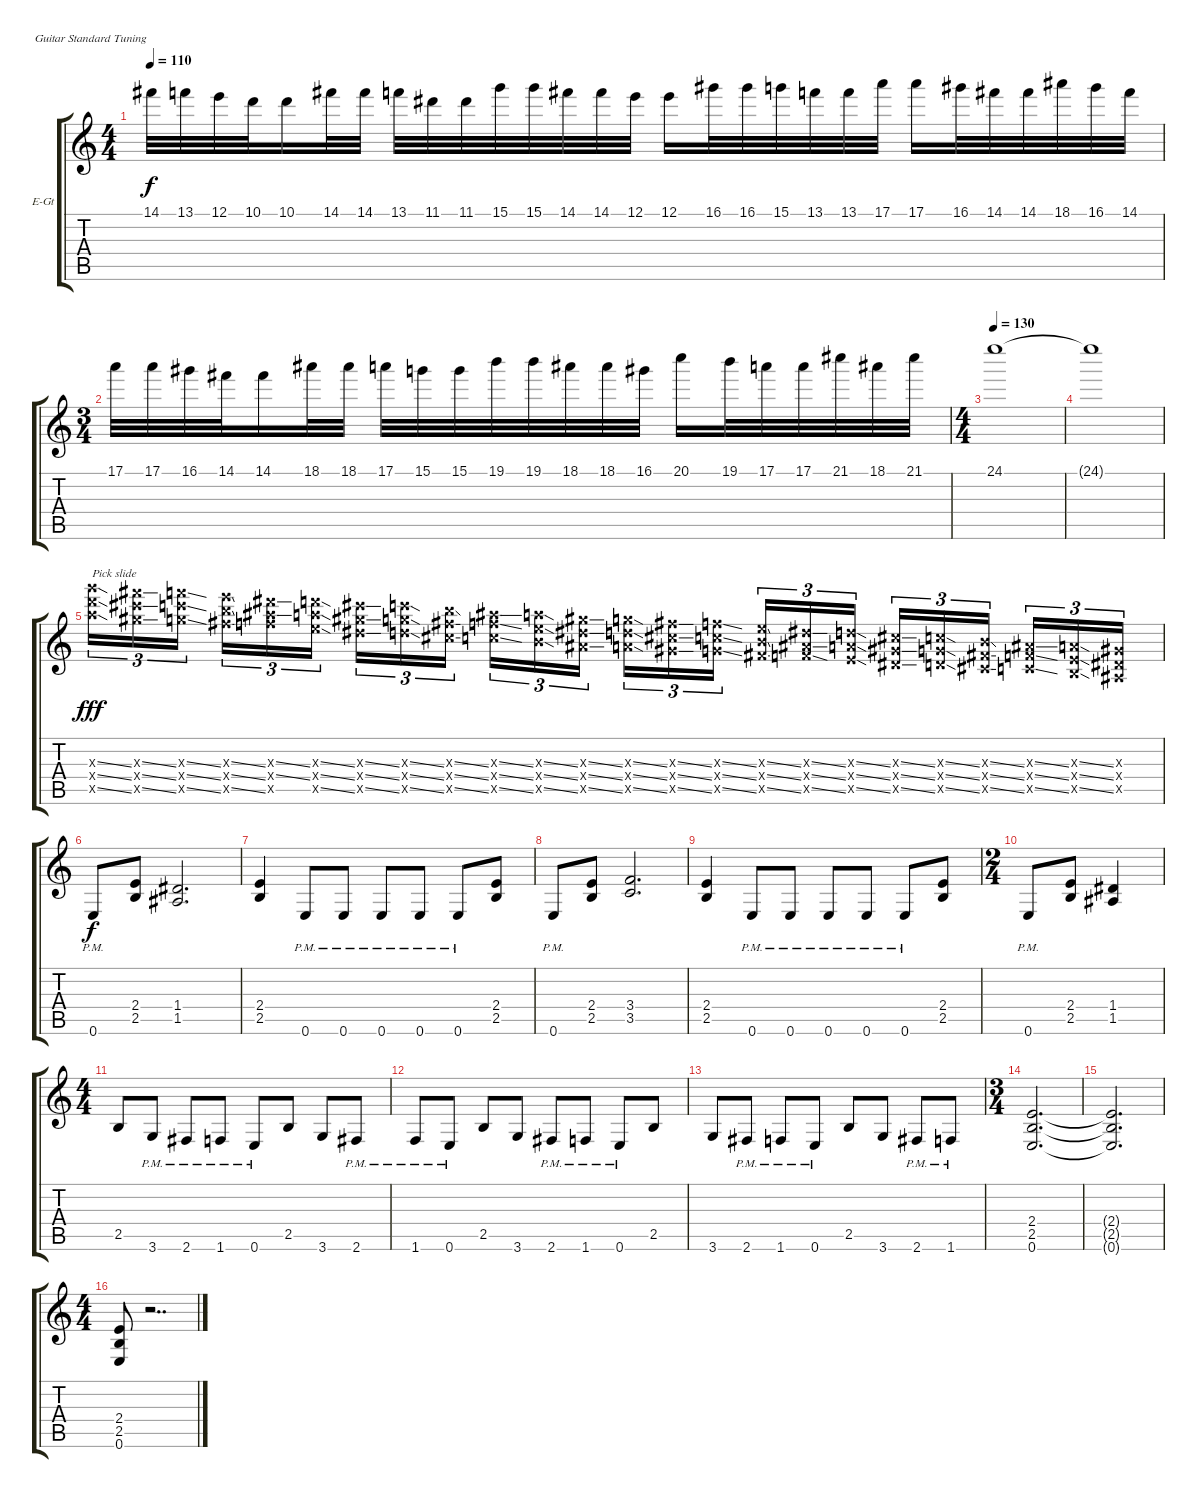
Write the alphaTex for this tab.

\bracketExtendMode groupsimilarinstruments
\firstSystemTrackNameOrientation horizontal
\otherSystemsTrackNameOrientation horizontal
\track ("Dave Mustaine" "E-Gt") {instrument distortionguitar}
\staff {score tabs}
\tuning (E4 B3 G3 D3 A2 E2)
\ts (4 4)
\tempo 110
\clef g2
\ks c
14.1.32{dy f} 13.1.32 12.1.32 10.1.32 10.1.16 14.1.32 14.1.32 13.1.32 11.1.32 11.1.32 15.1.32 15.1.32 14.1.32 14.1.32 12.1.32 12.1.16 16.1.32 16.1.32 15.1.32 13.1.32 13.1.32 17.1.32 17.1.16 16.1.32 14.1.32 14.1.32 18.1.32 16.1.32 14.1.32 |
\ts (3 4)
17.1.32 17.1.32 16.1.32 14.1.32 14.1.16 18.1.32 18.1.32 17.1.32 15.1.32 15.1.32 19.1.32 19.1.32 18.1.32 18.1.32 16.1.32 20.1.16 19.1.32 17.1.32 17.1.32 21.1.32 18.1.32 21.1.32 |
\ts (4 4)
\tempo 130
24.1.1 |
24.1{t}.1 |
(24.3{ss x} 24.4{ss x} 24.5{ss x}).16{tu (3 2) txt "Pick slide" dy fff} (23.3{ss x} 23.4{ss x} 23.5{ss x}).16{tu (3 2)} (22.3{ss x} 22.4{ss x} 22.5{ss x}).16{tu (3 2)} (21.3{ss x} 21.4{ss x} 21.5{ss x}).16{tu (3 2)} (20.3{ss x} 20.4{ss x} 20.5{x}).16{tu (3 2)} (19.3{ss x} 19.4{ss x} 19.5{ss x}).16{tu (3 2)} (18.3{ss x} 18.4{ss x} 18.5{ss x}).16{tu (3 2)} (17.3{ss x} 17.4{ss x} 17.5{ss x}).16{tu (3 2)} (16.3{ss x} 16.4{ss x} 16.5{ss x}).16{tu (3 2)} (15.3{ss x} 15.4{ss x} 15.5{ss x}).16{tu (3 2)} (14.3{ss x} 14.4{ss x} 14.5{ss x}).16{tu (3 2)} (13.3{ss x} 13.4{ss x} 13.5{ss x}).16{tu (3 2)} (12.3{ss x} 12.4{ss x} 12.5{ss x}).16{tu (3 2)} (11.3{ss x} 11.4{ss x} 11.5{ss x}).16{tu (3 2)} (10.3{ss x} 10.4{ss x} 10.5{ss x}).16{tu (3 2)} (9.3{ss x} 9.4{ss x} 9.5{ss x}).16{tu (3 2)} (8.3{ss x} 8.4{ss x} 8.5{ss x}).16{tu (3 2)} (7.3{ss x} 7.4{ss x} 7.5{ss x}).16{tu (3 2)} (6.3{ss x} 6.4{ss x} 6.5{ss x}).16{tu (3 2)} (5.3{ss x} 5.4{ss x} 5.5{ss x}).16{tu (3 2)} (4.3{ss x} 4.4{ss x} 4.5{ss x}).16{tu (3 2)} (3.3{ss x} 3.4{ss x} 3.5{ss x}).16{tu (3 2)} (2.3{ss x} 2.4{ss x} 2.5{ss x}).16{tu (3 2)} (1.3{x} 1.4{x} 1.5{x}).16{tu (3 2)} |
0.6{pm}.8{dy f} (2.4 2.5).8 (1.4 1.5).2{d} |
(2.4 2.5).4 0.6{pm}.8 0.6{pm}.8 0.6{pm}.8 0.6{pm}.8 0.6{pm}.8 (2.4 2.5).8 |
0.6{pm}.8 (2.4 2.5).8 (3.4 3.5).2{d} |
(2.4 2.5).4 0.6{pm}.8 0.6{pm}.8 0.6{pm}.8 0.6{pm}.8 0.6{pm}.8 (2.4 2.5).8 |
\ts (2 4)
0.6{pm}.8 (2.4 2.5).8 (1.4 1.5).4 |
\ts (4 4)
2.5.8 3.6{pm}.8 2.6{pm}.8 1.6{pm}.8 0.6{pm}.8 2.5.8 3.6.8 2.6{pm}.8 |
1.6{pm}.8 0.6{pm}.8 2.5.8 3.6.8 2.6{pm}.8 1.6{pm}.8 0.6{pm}.8 2.5.8 |
3.6.8 2.6{pm}.8 1.6{pm}.8 0.6{pm}.8 2.5.8 3.6.8 2.6{pm}.8 1.6{pm}.8 |
\ts (3 4)
(2.4 2.5 0.6).2{d} |
(2.4{t} 2.5{t} 0.6{t}).2{d} |
\ts (4 4)
(2.4 2.5 0.6).8 r.2{dd}
